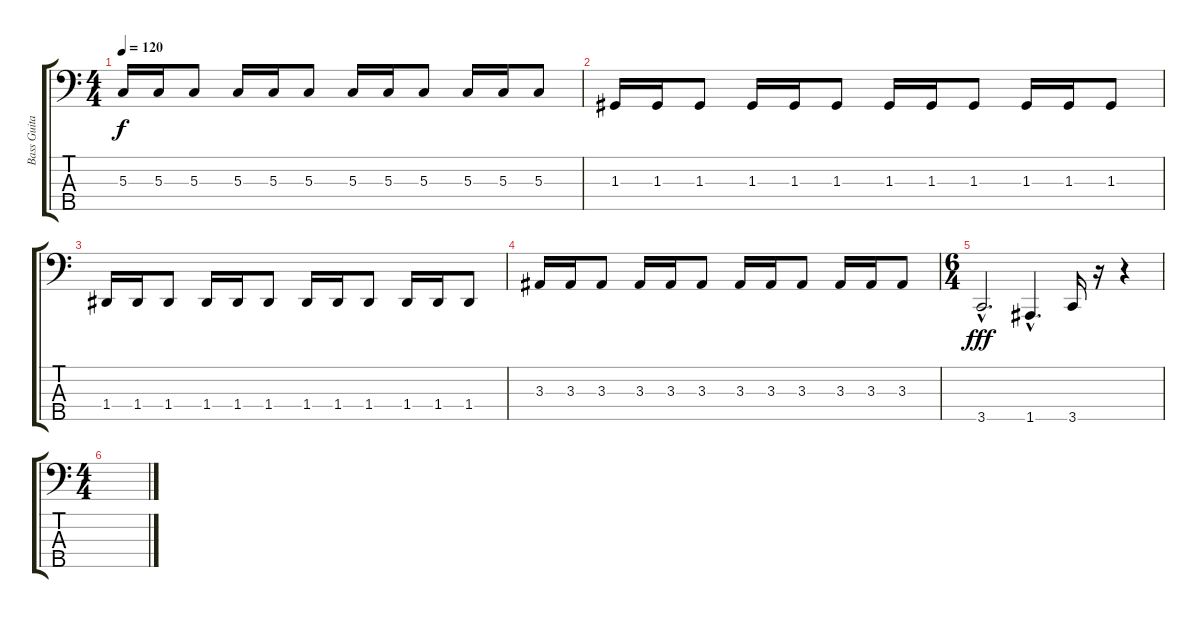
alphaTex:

\track ("Bass Guitar" "Bass Guita") {instrument electricbasspick}
\staff {score tabs}
\tuning (F2 C2 G1 D1 A0) {hide}
\ts (4 4)
\tempo 120
\clef f4
\ks c
5.3.16{dy f} 5.3.16 5.3.8 5.3.16 5.3.16 5.3.8 5.3.16 5.3.16 5.3.8 5.3.16 5.3.16 5.3.8 |
1.3.16 1.3.16 1.3.8 1.3.16 1.3.16 1.3.8 1.3.16 1.3.16 1.3.8 1.3.16 1.3.16 1.3.8 |
1.4.16 1.4.16 1.4.8 1.4.16 1.4.16 1.4.8 1.4.16 1.4.16 1.4.8 1.4.16 1.4.16 1.4.8 |
3.3.16 3.3.16 3.3.8 3.3.16 3.3.16 3.3.8 3.3.16 3.3.16 3.3.8 3.3.16 3.3.16 3.3.8 |
\ts (6 4)
3.5{hac}.2{d dy fff} 1.5{hac}.4{d} 3.5.16 r.16 r.4 |
\ts (4 4)
